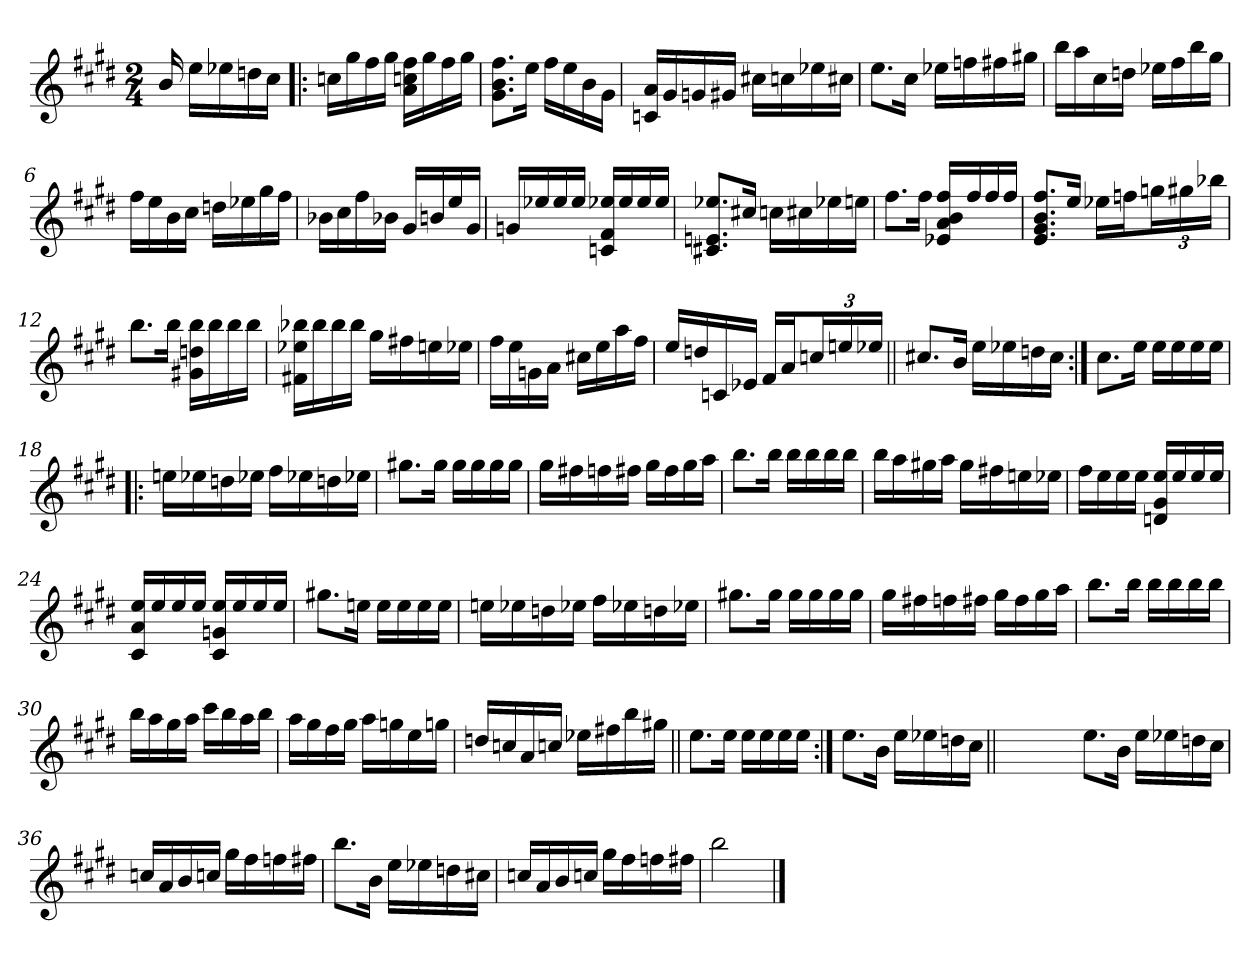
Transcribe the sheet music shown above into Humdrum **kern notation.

**kern
*part1
*staff1
*clefG2
*k[f#c#g#d#]
*E:
*M2/4
=
16b/
16ee\LL
16ee-X\
16ddn\
16cc#\JJ
=1!|:
16ccn\LL
16gg#\
16ff#\
16gg#\JJ
16a\ 16ccn\ 16ff#\LL
16gg#\
16ff#\
16gg#\JJ
=2
8.g#\ 8.b\ 8.ff#\L
16ee\Jk
16ff#\LL
16ee\
16b\
16g#\JJ
=3
16cn/ 16a/LL
16g#/
16gn/
16g#X/JJ
16cc#X\LL
16ccn\
16ee-X\
16cc#X\JJ
!!LO:LB:g=z
=4
8.ee\L
16cc#\Jk
16ee-X\LL
16ffn\
16ff#X\
16gg#X\JJ
=5
16bb\LL
16aa\
16cc#\
16ddn\JJ
16ee-X\LL
16ff#\
16bb\
16gg#\JJ
=6
16ff#\LL
16ee\
16b\
16cc#\JJ
16ddn\LL
16ee-X\
16gg#\
16ff#\JJ
=7
16b-X\LL
16cc#\
16ff#\
16b-X\JJ
16g#/LL
16bn/
16ee/
16g#/JJ
!!LO:LB:g=z
=8
16gn/LL
16ee-X/
16ee-/
16ee-/JJ
16cn/ 16f#/ 16ee-X/LL
16ee-/
16ee-/
16ee-/JJ
=9
8.c#X/ 8.en/ 8.ee-X/L
16cc#X/Jk
16ccn\LL
16cc#X\
16ee-X\
16een\JJ
=10
8.ff#\L
16ff#\Jk
16e-X/ 16a/ 16b/ 16ff#/LL
16ff#/
16ff#/
16ff#/JJ
=11
8.e/ 8.g#/ 8.b/ 8.ff#/L
16ee/Jk
16ee-X\LL
16ffn\J
24ggn\L
24gg#X\
24bb-X\JJ
!!LO:LB:g=z
=12
8.bb\L
16bb\Jk
16g#X\ 16ddn\ 16bb\LL
16bb\
16bb\
16bb\JJ
=13
16f#X\ 16ee-X\ 16bb-X\LL
16bb-\
16bb-\
16bb-\JJ
16gg#\LL
16ff#X\
16een\
16ee-X\JJ
=14
16ff#\LL
16ee\
16gn\
16a\JJ
16cc#X\LL
16ee\
16aa\
16ff#\JJ
=15
16ee/LL
16ddn/
16cn/
16e-X/JJ
16f#/LL
16a/J
24ccn/L
24een/
24ee-X/JJ
!!LO:LB:g=z
=16||
8.cc#X/L
16b/Jk
16ee\LL
16ee-X\
16ddn\
16cc#\JJ
=17:|!
8.cc#\L
16ee\Jk
16ee\LL
16ee\
16ee\
16ee\JJ
=18!|:
16een\LL
16ee-X\
16ddn\
16ee-X\JJ
16ff#\LL
16ee-X\
16ddn\
16ee-X\JJ
=19
8.gg#X\L
16gg#\Jk
16gg#\LL
16gg#\
16gg#\
16gg#\JJ
!!LO:LB:g=z
=20
16gg#\LL
16ff#X\
16ffn\
16ff#X\JJ
16gg#\LL
16ff#\
16gg#\
16aa\JJ
=21
8.bb\L
16bb\Jk
16bb\LL
16bb\
16bb\
16bb\JJ
=22
16bb\LL
16aa\
16gg#X\
16aa\JJ
16gg#\LL
16ff#X\
16een\
16ee-X\JJ
=23
16ff#\LL
16ee\
16ee\
16ee\JJ
16dn/ 16g#/ 16ee/LL
16ee/
16ee/
16ee/JJ
!!LO:LB:g=z
=24
16c#/ 16a/ 16ee/LL
16ee/
16ee/
16ee/JJ
16c#/ 16gn/ 16ee/LL
16ee/
16ee/
16ee/JJ
=25
8.gg#X\L
16een\Jk
16ee\LL
16ee\
16ee\
16ee\JJ
=26
16een\LL
16ee-X\
16ddn\
16ee-X\JJ
16ff#\LL
16ee-X\
16ddn\
16ee-X\JJ
=27
8.gg#X\L
16gg#\Jk
16gg#\LL
16gg#\
16gg#\
16gg#\JJ
!!LO:LB:g=z
=28
16gg#\LL
16ff#X\
16ffn\
16ff#X\JJ
16gg#\LL
16ff#\
16gg#\
16aa\JJ
=29
8.bb\L
16bb\Jk
16bb\LL
16bb\
16bb\
16bb\JJ
=30
16bb\LL
16aa\
16gg#\
16aa\JJ
16ccc#\LL
16bb\
16aa\
16bb\JJ
=31
16aa\LL
16gg#\
16ff#\
16gg#\JJ
16aa\LL
16ggn\
16ee\
16ggn\JJ
!!LO:PB:g=z
=32
16ddn/LL
16ccn/
16a/
16ccn/JJ
16ee-X\LL
16ff#X\
16bb\
16gg#X\JJ
=33||
8.ee\L
16ee\Jk
16ee\LL
16ee\
16ee\
16ee\JJ
=34:|!
8.ee\L
16b\Jk
16ee\LL
16ee-X\
16ddn\
16cc#\JJ
=34X341||
2ryy
!!LO:LB:g=z
=35-
8.ee\L
16b\Jk
16ee\LL
16ee-X\
16ddn\
16cc#\JJ
=36
16ccn/LL
16a/
16b/
16ccn/JJ
16gg#\LL
16ff#\
16ffn\
16ff#X\JJ
=37
8.bb\L
16b\Jk
16ee\LL
16ee-X\
16ddn\
16cc#X\JJ
=38
16ccn/LL
16a/
16b/
16ccn/JJ
16gg#\LL
16ff#\
16ffn\
16ff#X\JJ
=39
2bb\
==
*-
